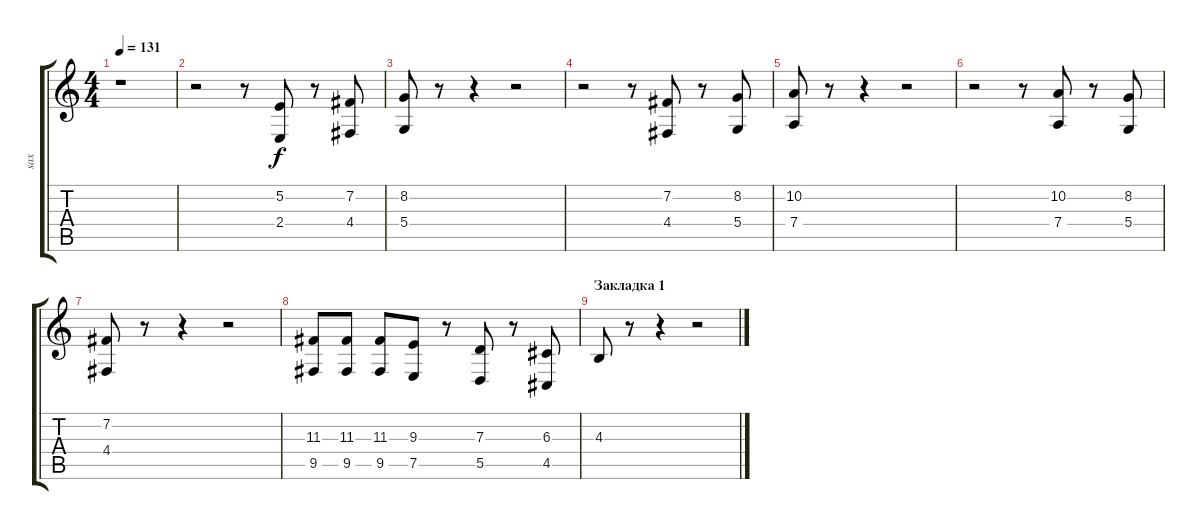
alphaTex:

\track ("sax" "sax") {instrument sopranosax}
\staff {score tabs}
\tuning (E4 B3 G3 D3 A2 E2) {hide}
\ts (4 4)
\tempo 131
\clef g2
\ks c
r.1{dy f} |
r.2 r.8 (5.2 2.4).8 r.8 (7.2 4.4).8 |
(8.2 5.4).8 r.8 r.4 r.2 |
r.2 r.8 (7.2 4.4).8 r.8 (8.2 5.4).8 |
(10.2 7.4).8 r.8 r.4 r.2 |
r.2 r.8 (10.2 7.4).8 r.8 (8.2 5.4).8 |
(7.2 4.4).8 r.8 r.4 r.2 |
(11.3 9.5).8 (11.3 9.5).8 (11.3 9.5).8 (9.3 7.5).8 r.8 (7.3 5.5).8 r.8 (6.3 4.5).8 |
\section ("" "Закладка 1")
4.3.8 r.8 r.4 r.2
